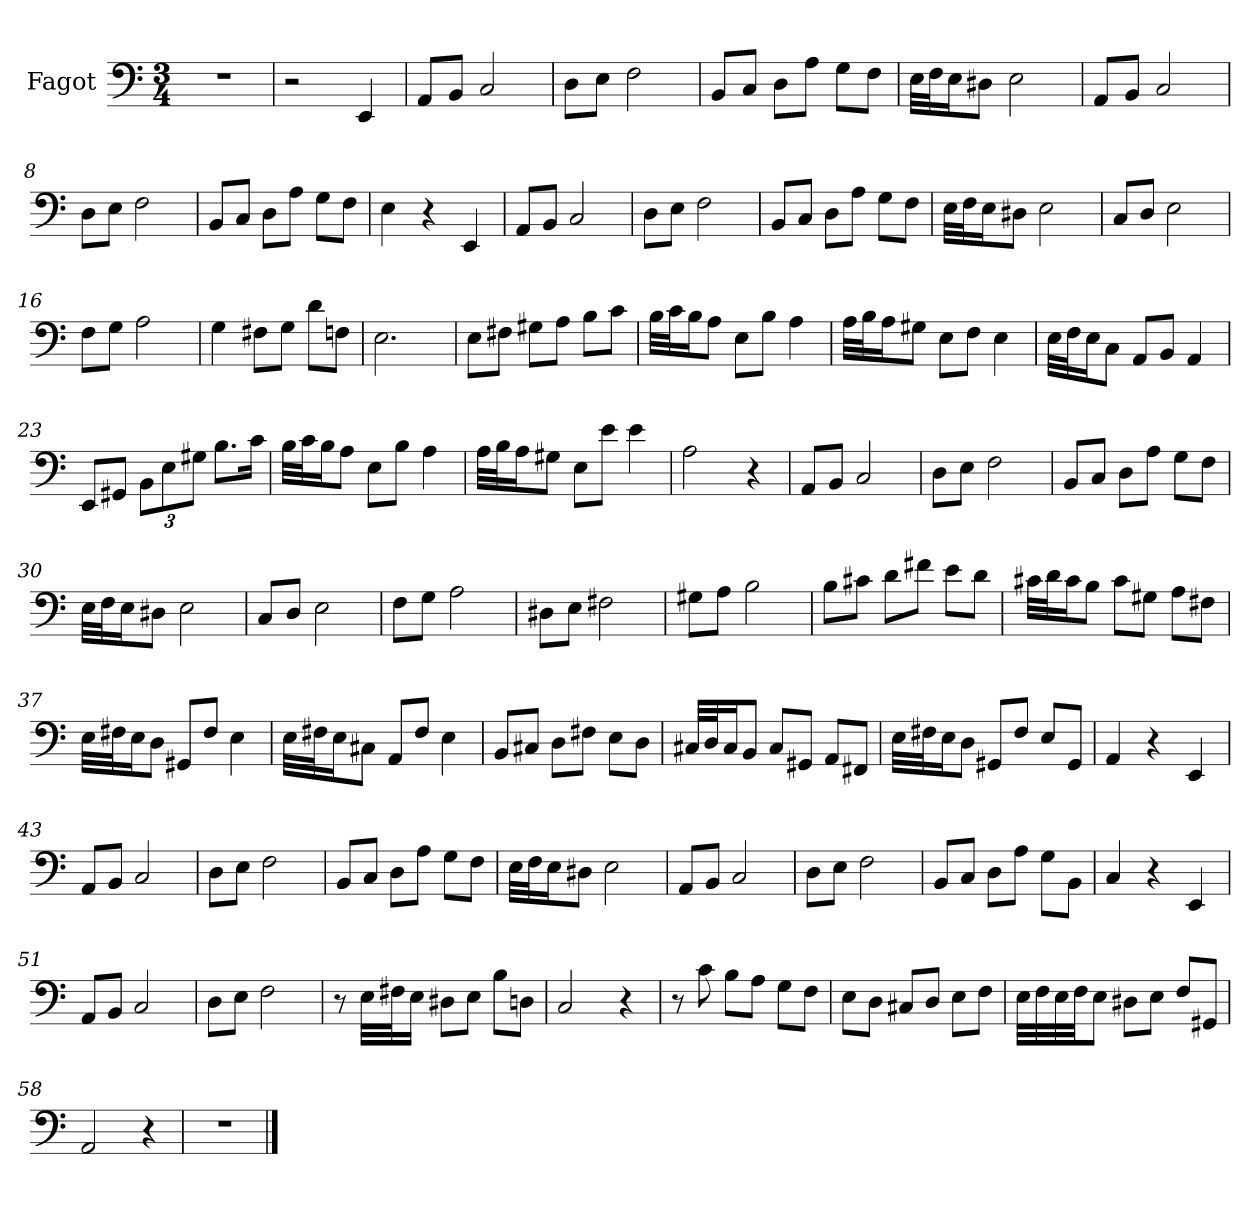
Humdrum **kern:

**kern
*part1
*staff1
*I"Fagot
*I'Fg.
*clefF4
*k[]
*M3/4
=1
2.r
=2
2r
4EE/
=3
8AA/L
8BB/J
2C/
=4
8D\L
8E\J
2F\
=5
8BB/L
8C/J
8D\L
8A\J
8G\L
8F\J
=6
32E\LLL
32F\J
16E\J
8D#X\J
2E\
=7
8AA/L
8BB/J
2C/
=8
8D\L
8E\J
2F\
=9
8BB/L
8C/J
8D\L
8A\J
8G\L
8F\J
!!LO:LB:g=z
=10
4E\
4r
4EE/
=11
8AA/L
8BB/J
2C/
=12
8D\L
8E\J
2F\
=13
8BB/L
8C/J
8D\L
8A\J
8G\L
8F\J
=14
32E\LLL
32F\J
16E\J
8D#X\J
2E\
=15
8C/L
8D/J
2E\
=16
8F\L
8G\J
2A\
=17
4G\
8F#X\L
8G\J
8d\L
8Fn\J
=18
2.E\
!!LO:LB:g=z
=19
8E\L
8F#X\J
8G#X\L
8A\J
8B\L
8c\J
=20
32B\LLL
32c\J
16B\J
8A\J
8E\L
8B\J
4A\
=21
32A\LLL
32B\J
16A\J
8G#X\J
8E\L
8F\J
4E\
=22
32E\LLL
32F\J
16E\J
8C\J
8AA/L
8BB/J
4AA/
=23
8EE/L
8GG#X/J
*Xbrackettup
12BB\L
12E\
12G#X\J
8.B\L
16c\Jk
!!LO:LB:g=z
=24
32B\LLL
32c\J
16B\J
8A\J
8E\L
8B\J
4A\
=25
32A\LLL
32B\J
16A\J
8G#X\J
8E\L
8e\J
4e\
=26
2A\
4r
=27
8AA/L
8BB/J
2C/
=28
8D\L
8E\J
2F\
=29
8BB/L
8C/J
8D\L
8A\J
8G\L
8F\J
=30
32E\LLL
32F\J
16E\J
8D#X\J
2E\
=31
8C/L
8D/J
2E\
!!LO:LB:g=z
=32
8F\L
8G\J
2A\
=33
8D#X\L
8E\J
2F#X\
=34
8G#X\L
8A\J
2B\
=35
8B\L
8c#X\J
8d\L
8f#X\J
8e\L
8d\J
=36
32c#X\LLL
32d\J
16c#\J
8B\J
8c#\L
8G#X\J
8A\L
8F#X\J
=37
32E\LLL
32F#X\J
16E\J
8D\J
8GG#X/L
8F#/J
4E\
!!LO:LB:g=z
=38
32E\LLL
32F#X\J
16E\J
8C#X\J
8AA/L
8F#/J
4E\
=39
8BB/L
8C#X/J
8D\L
8F#X\J
8E\L
8D\J
=40
32C#X/LLL
32D/J
16C#/J
8BB/J
8C#/L
8GG#X/J
8AA/L
8FF#X/J
=41
32E\LLL
32F#X\J
16E\J
8D\J
8GG#X/L
8F#/J
8E/L
8GG#/J
=42
4AA/
4r
4EE/
=43
8AA/L
8BB/J
2C/
!!LO:LB:g=z
=44
8D\L
8E\J
2F\
=45
8BB/L
8C/J
8D\L
8A\J
8G\L
8F\J
=46
32E\LLL
32F\J
16E\J
8D#X\J
2E\
=47
8AA/L
8BB/J
2C/
=48
8D\L
8E\J
2F\
=49
8BB/L
8C/J
8D\L
8A\J
8G\L
8BB\J
=50
4C/
4r
4EE/
=51
8AA/L
8BB/J
2C/
=52
8D\L
8E\J
2F\
!!LO:LB:g=z
=53
8r
32E\LLL
32F#X\J
16E\JJ
8D#X\L
8E\J
8B\L
8Dn\J
=54
2C/
4r
=55
8r
8c\
8B\L
8A\J
8G\L
8F\J
=56
8E\L
8D\J
8C#X/L
8D/J
8E\L
8F\J
=57
32E\LLL
32F\
32E\
32F\JJ
8E\J
8D#X\L
8E\J
8F/L
8GG#X/J
=58
2AA/
4r
=59
2.r
==
*-
